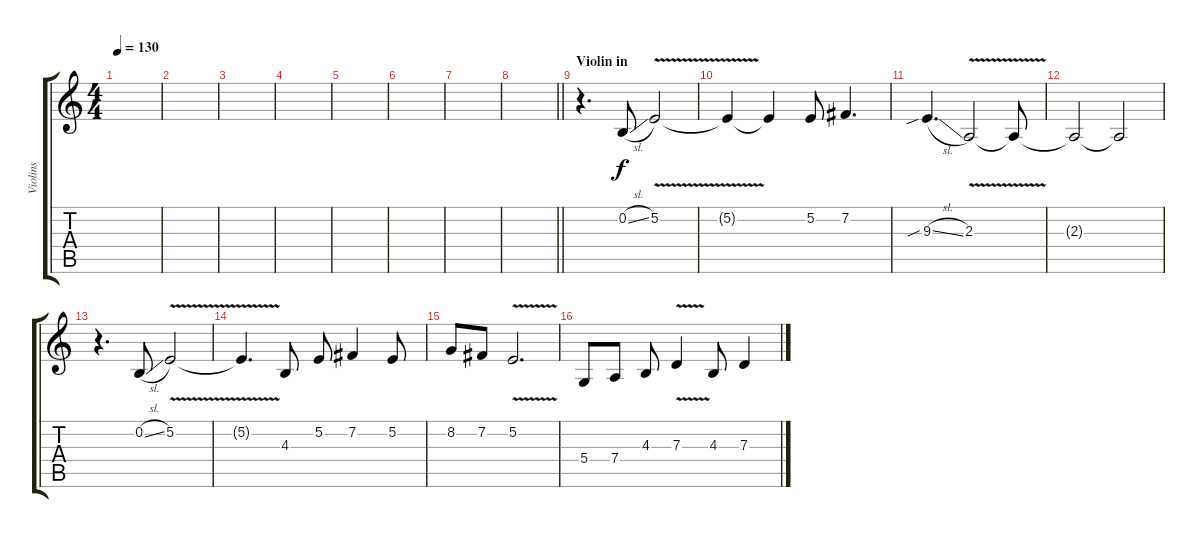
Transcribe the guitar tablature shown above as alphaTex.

\track ("Violins" "Violins") {instrument violin}
\staff {score tabs}
\tuning (E4 B3 G3 D3 A2 E2) {hide}
\ts (4 4)
\tempo 130
\clef g2
\ks c
|
|
|
|
|
|
|
\barLineRight lightlight
|
\section ("" "Violin in")
r.4{d volume 13} 0.2{sl}.8 5.2{v}.2 |
5.2{t}.4 5.2{t}.4 5.2.8 7.2.4{d} |
9.3{sib sl}.4{d} 2.3{v}.2 2.3{t}.8 |
2.3{t}.2 2.3{t}.2 |
r.4{d volume 13} 0.2{sl}.8 5.2{v}.2 |
5.2{t}.4{d} 4.3.8 5.2.8 7.2.4 5.2.8 |
8.2.8 7.2.8 5.2{v}.2{d} |
5.4.8 7.4.8 4.3.8 7.3{v}.4 4.3.8 7.3.4
